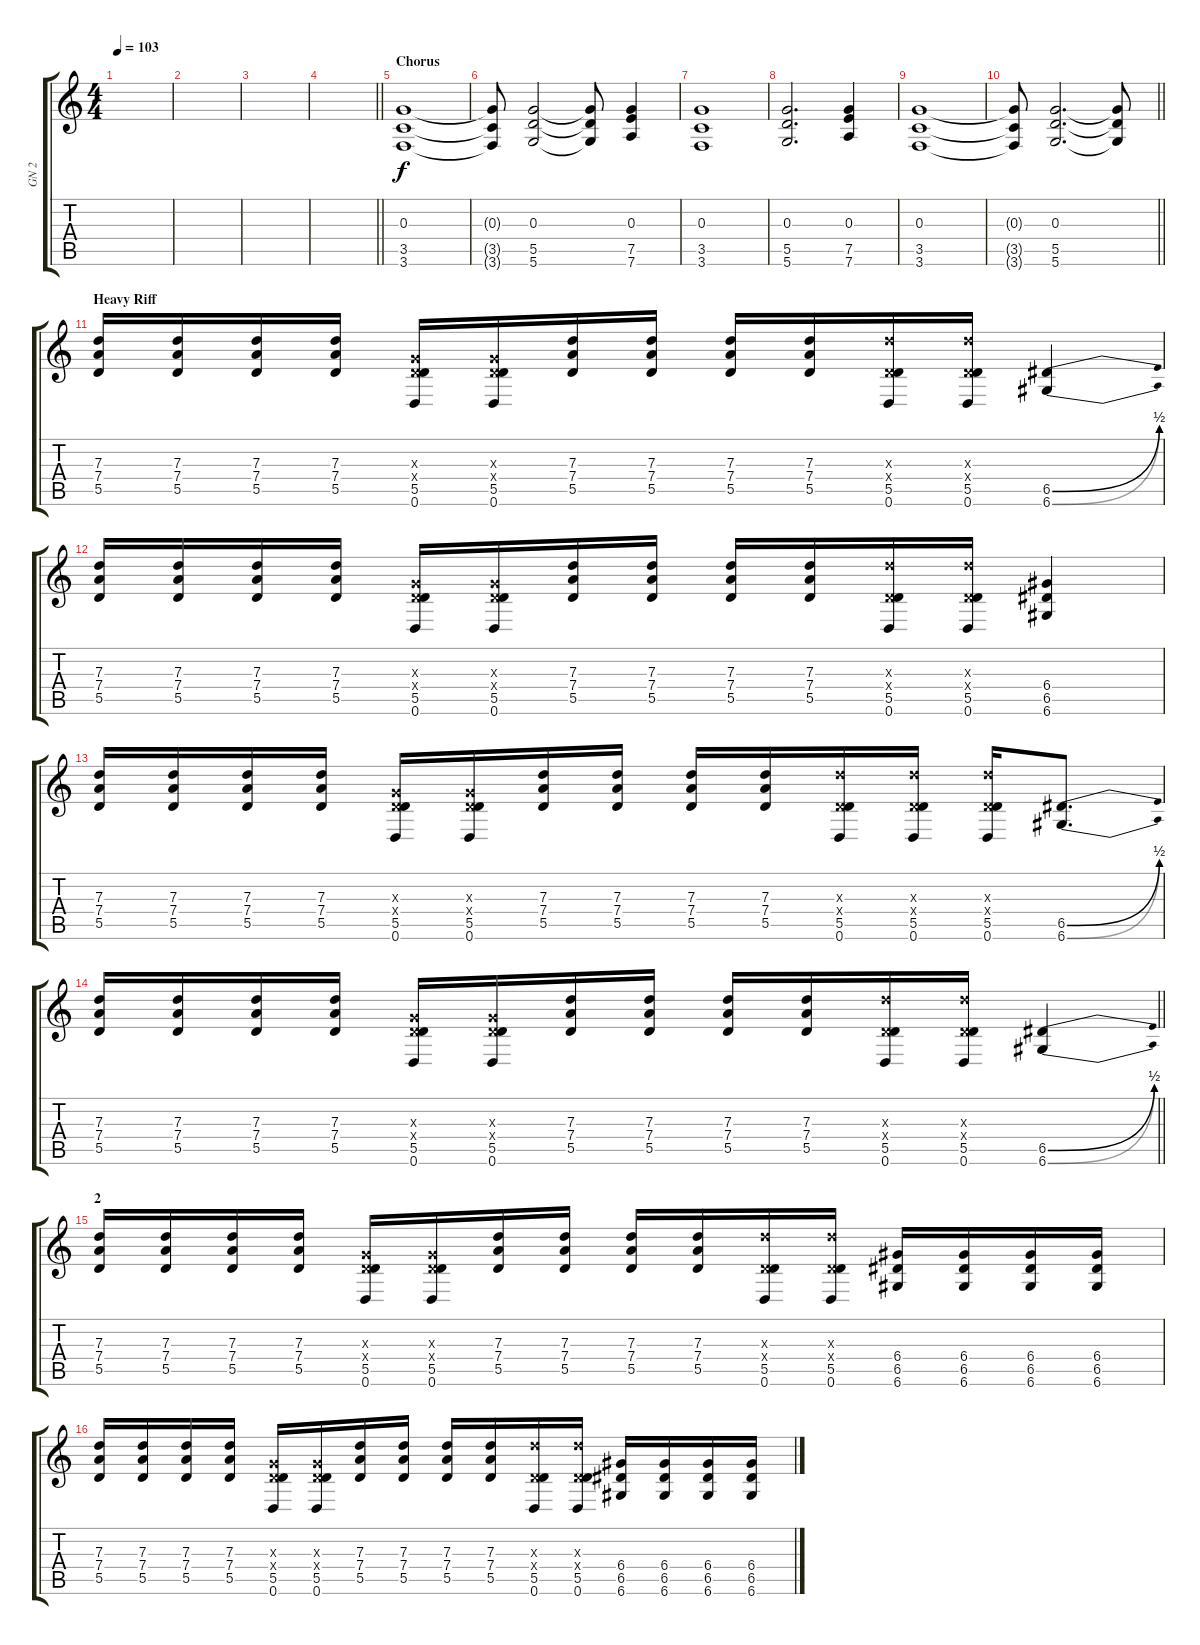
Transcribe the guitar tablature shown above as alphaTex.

\track ("GN 2" "GN 2") {instrument distortionguitar}
\staff {score tabs}
\tuning (E4 B3 G3 D3 A2 D2) {hide}
\ts (4 4)
\tempo 103
\clef g2
\ks c
|
|
|
\barLineRight lightlight
|
\section ("" "Chorus")
(0.3 3.5 3.6).1{volume 11} |
(0.3{t} 3.5{t} 3.6{t}).8 (0.3 5.5 5.6).2 (0.3{t} 5.5{t} 5.6{t}).8 (0.3 7.5 7.6).4 |
(0.3 3.5 3.6).1 |
(0.3 5.5 5.6).2{d} (0.3 7.5 7.6).4 |
(0.3 3.5 3.6).1 |
\barLineRight lightlight
(0.3{t} 3.5{t} 3.6{t}).8 (0.3 5.5 5.6).2{d} (0.3{t} 5.5{t} 5.6{t}).8 |
\section ("" "Heavy Riff")
(7.3 7.4 5.5).16 (7.3 7.4 5.5).16 (7.3 7.4 5.5).16 (7.3 7.4 5.5).16 (0.3{x} 0.4{x} 5.5 0.6).16 (0.3{x} 0.4{x} 5.5 0.6).16 (7.3 7.4 5.5).16 (7.3 7.4 5.5).16 (7.3 7.4 5.5).16 (7.3 7.4 5.5).16 (7.3{x} 0.4{x} 5.5 0.6).16 (7.3{x} 0.4{x} 5.5 0.6).16 (6.5{be (bend 0 0 60 2)} 6.6{be (bend 0 0 60 2)}).4 |
(7.3 7.4 5.5).16 (7.3 7.4 5.5).16 (7.3 7.4 5.5).16 (7.3 7.4 5.5).16 (0.3{x} 0.4{x} 5.5 0.6).16 (0.3{x} 0.4{x} 5.5 0.6).16 (7.3 7.4 5.5).16 (7.3 7.4 5.5).16 (7.3 7.4 5.5).16 (7.3 7.4 5.5).16 (7.3{x} 0.4{x} 5.5 0.6).16 (7.3{x} 0.4{x} 5.5 0.6).16 (6.4 6.5 6.6).4 |
(7.3 7.4 5.5).16 (7.3 7.4 5.5).16 (7.3 7.4 5.5).16 (7.3 7.4 5.5).16 (0.3{x} 0.4{x} 5.5 0.6).16 (0.3{x} 0.4{x} 5.5 0.6).16 (7.3 7.4 5.5).16 (7.3 7.4 5.5).16 (7.3 7.4 5.5).16 (7.3 7.4 5.5).16 (7.3{x} 0.4{x} 5.5 0.6).16 (7.3{x} 0.4{x} 5.5 0.6).16 (7.3{x} 0.4{x} 5.5 0.6).16 (6.5{be (bend 0 0 60 2)} 6.6{be (bend 0 0 60 2)}).8{d} |
\barLineRight lightlight
(7.3 7.4 5.5).16 (7.3 7.4 5.5).16 (7.3 7.4 5.5).16 (7.3 7.4 5.5).16 (0.3{x} 0.4{x} 5.5 0.6).16 (0.3{x} 0.4{x} 5.5 0.6).16 (7.3 7.4 5.5).16 (7.3 7.4 5.5).16 (7.3 7.4 5.5).16 (7.3 7.4 5.5).16 (7.3{x} 0.4{x} 5.5 0.6).16 (7.3{x} 0.4{x} 5.5 0.6).16 (6.5{be (bend 0 0 60 2)} 6.6{be (bend 0 0 60 2)}).4 |
\section ("" "2")
(7.3 7.4 5.5).16 (7.3 7.4 5.5).16 (7.3 7.4 5.5).16 (7.3 7.4 5.5).16 (0.3{x} 0.4{x} 5.5 0.6).16 (0.3{x} 0.4{x} 5.5 0.6).16 (7.3 7.4 5.5).16 (7.3 7.4 5.5).16 (7.3 7.4 5.5).16 (7.3 7.4 5.5).16 (7.3{x} 0.4{x} 5.5 0.6).16 (7.3{x} 0.4{x} 5.5 0.6).16 (6.4 6.5 6.6).16 (6.4 6.5 6.6).16 (6.4 6.5 6.6).16 (6.4 6.5 6.6).16 |
(7.3 7.4 5.5).16 (7.3 7.4 5.5).16 (7.3 7.4 5.5).16 (7.3 7.4 5.5).16 (0.3{x} 0.4{x} 5.5 0.6).16 (0.3{x} 0.4{x} 5.5 0.6).16 (7.3 7.4 5.5).16 (7.3 7.4 5.5).16 (7.3 7.4 5.5).16 (7.3 7.4 5.5).16 (7.3{x} 0.4{x} 5.5 0.6).16 (7.3{x} 0.4{x} 5.5 0.6).16 (6.4 6.5 6.6).16 (6.4 6.5 6.6).16 (6.4 6.5 6.6).16 (6.4 6.5 6.6).16
